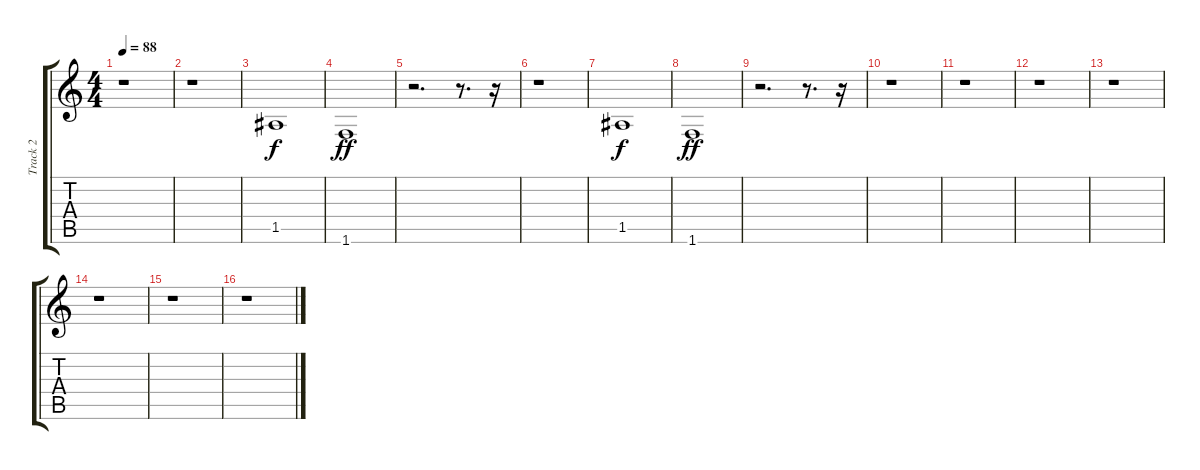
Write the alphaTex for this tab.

\track ("Track 2" "Track 2") {instrument electricbassfinger}
\staff {score tabs}
\tuning (E4 B3 G3 D3 A2 E2) {hide}
\ts (4 4)
\tempo 88
\clef g2
\ks c
r.1{dy f} |
r.1 |
1.5.1 |
1.6.1{dy ff} |
r.2{d} r.8{d} r.16 |
r.1 |
1.5.1{dy f} |
1.6.1{dy ff} |
r.2{d} r.8{d} r.16 |
r.1 |
r.1 |
r.1 |
r.1 |
r.1 |
r.1 |
r.1
